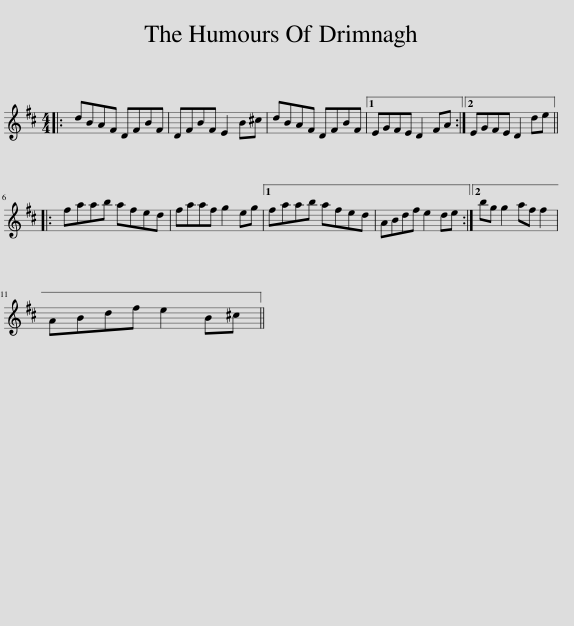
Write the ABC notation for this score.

X:1
L:1/8
M:4/4
I:linebreak $
K:D
V:1 treble
V:1
|: dBAF DFBF | DFBF E2 B^c | dBAF DFBF |1 EGFE D2 FA :|2 EGFE D2 de |:$ %5
 faab afed | faaf g2 eg |1 faab afed | ABdf e2 de :|2 bg g2 af f2 |$ %10
 ABdf e2 B^c || %11
